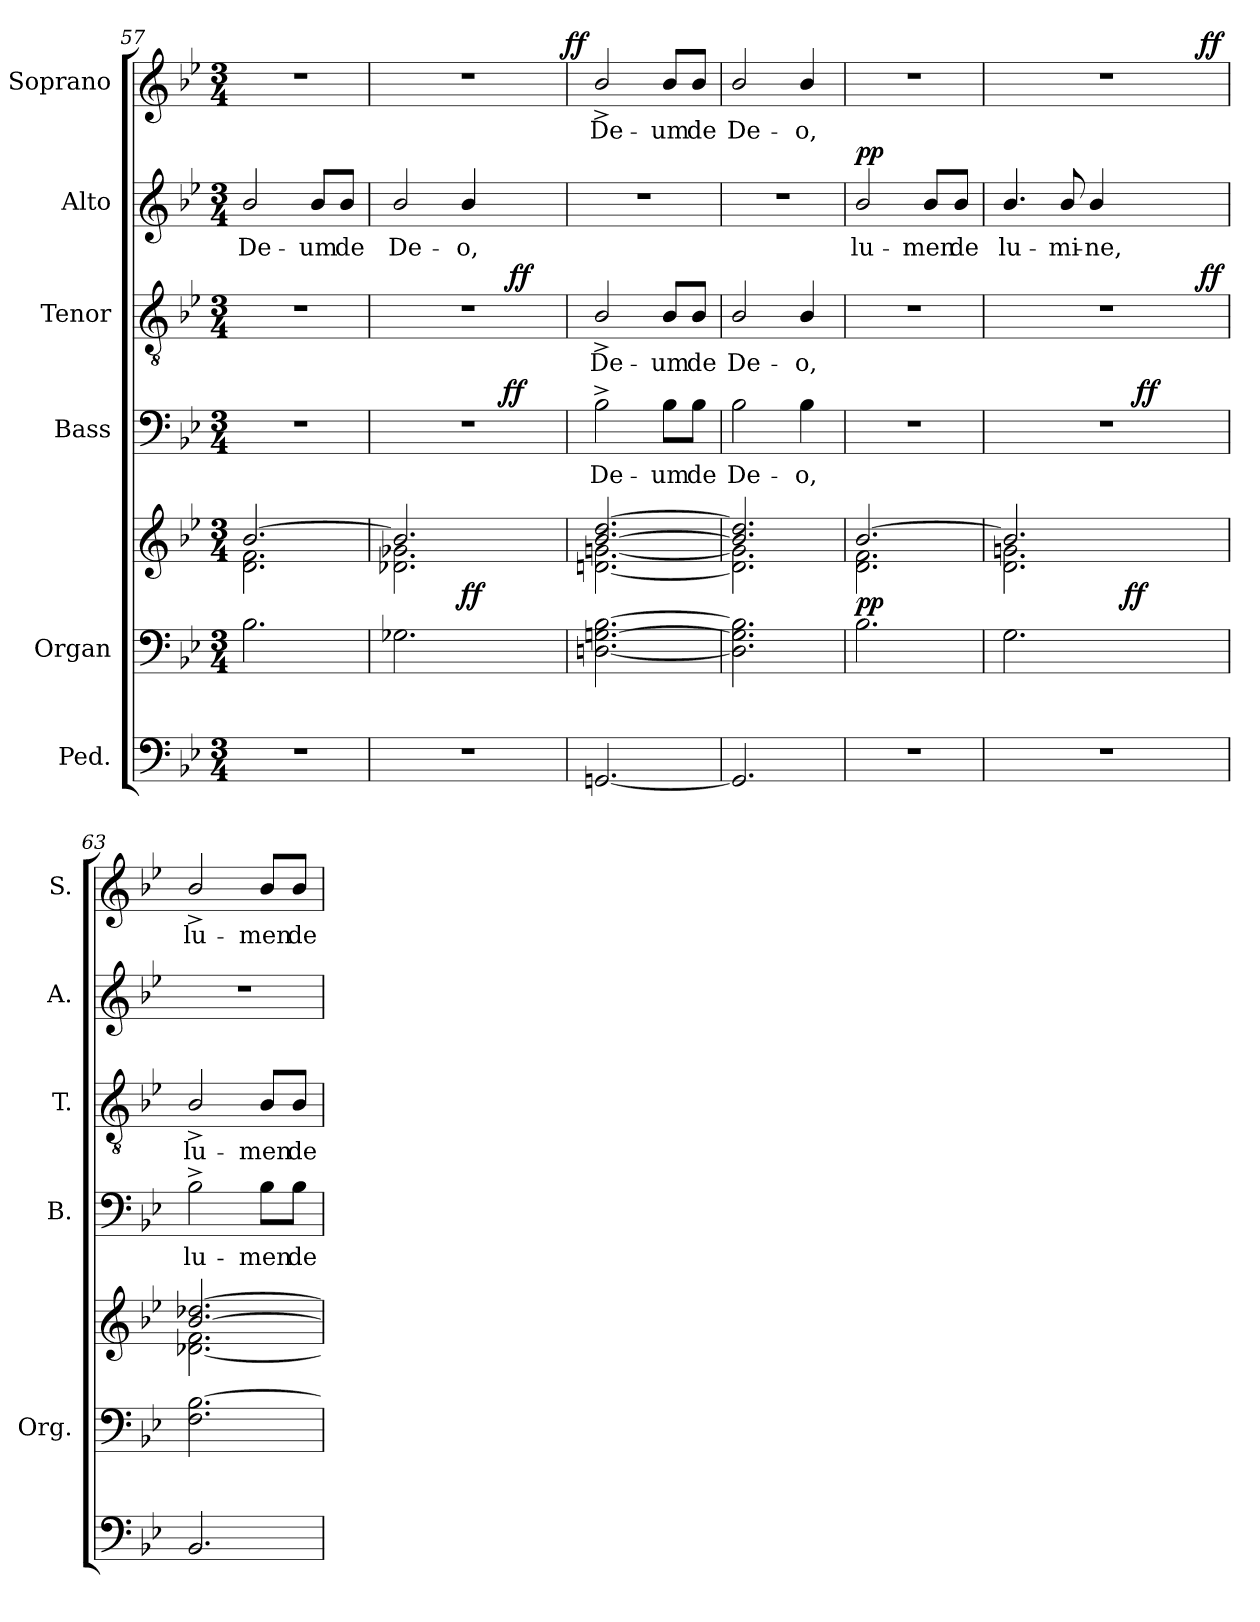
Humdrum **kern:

**kern	**kern	**kern	**dynam	**kern	**text	**dynam	**kern	**text	**dynam	**kern	**text	**dynam	**kern	**text	**dynam
*part6	*part5	*part5	*part5	*part4	*part4	*part4	*part3	*part3	*part3	*part2	*part2	*part2	*part1	*part1	*part1
*staff7	*staff6	*staff5	*staff5/6	*staff4	*staff4	*staff4	*staff3	*staff3	*staff3	*staff2	*staff2	*staff2	*staff1	*staff1	*staff1
*I"Ped.	*I"Organ	*	*	*I"Bass	*	*	*I"Tenor	*	*	*I"Alto	*	*	*I"Soprano	*	*
*	*I'Org.	*	*	*I'B.	*	*	*I'T.	*	*	*I'A.	*	*	*I'S.	*	*
*clefF4	*clefF4	*clefG2	*	*clefF4	*	*	*clefGv2	*	*	*clefG2	*	*	*clefG2	*	*
*	*	*	*	*	*	*	*ITrd7c12	*	*	*	*	*	*	*	*
*k[b-e-]	*k[b-e-]	*k[b-e-]	*	*k[b-e-]	*	*	*k[b-e-]	*	*	*k[b-e-]	*	*	*k[b-e-]	*	*
*B-:	*B-:	*B-:	*	*B-:	*	*	*B-:	*	*	*B-:	*	*	*B-:	*	*
*M3/4	*M3/4	*M3/4	*	*M3/4	*	*	*M3/4	*	*	*M3/4	*	*	*M3/4	*	*
=57	=57	=57	=57	=57	=57	=57	=57	=57	=57	=57	=57	=57	=57	=57	=57
!LO:N:vis=1	!	!	!	!LO:N:vis=1	!	!	!LO:N:vis=1	!	!	!	!	!	!	!	!
*	*	*^	*	*	*	*	*	*	*	*	*	*	*	*	*
!	!	!	!	!	!	!	!	!	!	!	!	!LO:LY:b:color=#000000	!	!LO:N:vis=1	!	!
2.r	2.B-i\	[2.b-i/	2.di\ 2.fi	.	2.r	.	.	2.r	.	.	2b-i/	De-	.	2.r	.	.
!	!	!	!	!	!	!	!	!	!	!	!	!LO:LY:b:color=#000000	!	!	!	!
.	.	.	.	.	.	.	.	.	.	.	8b-i/L	-um	.	.	.	.
!	!	!	!	!	!	!	!	!	!	!	!	!LO:LY:b:color=#000000	!	!	!	!
.	.	.	.	.	.	.	.	.	.	.	8b-i/J	de	.	.	.	.
=58	=58	=58	=58	=58	=58	=58	=58	=58	=58	=58	=58	=58	=58	=58	=58	=58
!LO:N:vis=1	!	!	!	!	!LO:N:vis=1	!	!	!LO:N:vis=1	!	!	!	!	!	!	!	!
!	!	!	!	!	!	!	!	!	!	!	!	!LO:LY:b:color=#000000	!	!LO:N:vis=1	!	!
*	*^	*	*	*	*^	*	*	*^	*	*	*	*	*	*^	*	*
2.r	2.G-Xi\	2ryy	2.b-i/]	2.d-Xi\ 2.g-Xi	.	2.r	2ryy	.	.	2.r	2ryy	.	.	2b-i/	De-	.	2.r	2ryy	.	.
!	!	!	!	!	!	!	!	!	!	!	!	!	!	!	!LO:LY:b:color=#000000	!	!	!	!	!
.	.	4ryy	.	.	ff	.	16ryy	.	.	.	16ryy	.	.	4b-i/	-o,	.	.	8ryy	.	.
.	.	.	.	.	.	.	32ryy	.	.	.	32ryy	.	.	.	.	.	.	.	.	.
.	.	.	.	.	.	.	64ryy	.	.	.	64ryy	.	.	.	.	.	.	.	.	.
.	.	.	.	.	.	.	512ryy	.	.	.	128ryy	.	.	.	.	.	.	.	.	.
.	.	.	.	.	.	.	8ryy	.	ff	.	.	.	.	.	.	.	.	.	.	.
.	.	.	.	.	.	.	.	.	.	.	512ryy	.	.	.	.	.	.	.	.	.
.	.	.	.	.	.	.	.	.	.	.	8ryy	.	ff	.	.	.	.	.	.	.
.	.	.	.	.	.	.	.	.	.	.	.	.	.	.	.	.	.	16ryy	.	.
.	.	.	.	.	.	.	.	.	.	.	.	.	.	.	.	.	.	32ryy	.	.
.	.	.	.	.	.	.	.	.	.	.	.	.	.	.	.	.	.	64ryy	.	.
.	.	.	.	.	.	.	.	.	.	.	.	.	.	.	.	.	.	128...ryy	.	.
.	.	.	.	.	.	.	128..ryy	.	.	.	.	.	.	.	.	.	.	.	.	.
.	.	.	.	.	.	.	.	.	.	.	256.ryy	.	.	.	.	.	.	.	.	.
.	.	.	.	.	.	.	.	.	.	.	.	.	.	.	.	.	.	1024ryy	.	ff
*	*	*	*	*	*	*v	*v	*	*	*	*	*	*	*	*	*	*v	*v	*	*
*	*v	*v	*	*	*	*	*	*	*v	*v	*	*	*	*	*	*	*	*
=59	=59	=59	=59	=59	=59	=59	=59	=59	=59	=59	=59	=59	=59	=59	=59	=59
*	*^	*	*	*	*^	*	*	*^	*	*	*	*	*	*^	*	*
!	!	!	!	!	!	!	!	!LO:LY:b:color=#000000	!	!	!	!	!	!	!	!	!	!	!	!
*	*	*	*	*	*	*v	*v	*	*	*	*	*	*	*	*	*	*v	*v	*	*
*	*v	*v	*	*	*	*	*	*	*v	*v	*	*	*	*	*	*	*	*
*	*^	*	*	*	*^	*	*	*^	*	*	*	*	*	*^	*	*
!	!	!	!	!	!	!	!	!	!	!	!	!LO:LY:b:color=#000000	!	!LO:N:vis=1	!	!	!	!	!	!
*	*	*	*	*	*	*v	*v	*	*	*	*	*	*	*	*	*	*v	*v	*	*
*	*v	*v	*	*	*	*	*	*	*v	*v	*	*	*	*	*	*	*	*
*	*^	*	*	*	*^	*	*	*^	*	*	*	*	*	*^	*	*
!	!	!	!	!	!	!	!	!	!	!	!	!	!	!	!	!	!	!	!LO:LY:b:color=#000000	!
*	*	*	*	*	*	*v	*v	*	*	*	*	*	*	*	*	*	*v	*v	*	*
*	*v	*v	*	*	*	*	*	*	*v	*v	*	*	*	*	*	*	*	*
[2.GGni/	[2.Dni\ [2.Gni [2.B-i	[2.b-i/ [2.ddi	[2.dni\ [2.gni	.	2B-^i\	De-	.	2BB-^i/	De-	.	2.r	.	.	2b-^i/	De-	.
!	!	!	!	!	!	!LO:LY:b:color=#000000	!	!	!	!	!	!	!	!	!	!
!	!	!	!	!	!	!	!	!	!LO:LY:b:color=#000000	!	!	!	!	!	!	!
!	!	!	!	!	!	!	!	!	!	!	!	!	!	!	!LO:LY:b:color=#000000	!
.	.	.	.	.	8B-i\L	-um	.	8BB-i/L	-um	.	.	.	.	8b-i/L	-um	.
!	!	!	!	!	!	!LO:LY:b:color=#000000	!	!	!	!	!	!	!	!	!	!
!	!	!	!	!	!	!	!	!	!LO:LY:b:color=#000000	!	!	!	!	!	!	!
!	!	!	!	!	!	!	!	!	!	!	!	!	!	!	!LO:LY:b:color=#000000	!
.	.	.	.	.	8B-i\J	de	.	8BB-i/J	de	.	.	.	.	8b-i/J	de	.
=60	=60	=60	=60	=60	=60	=60	=60	=60	=60	=60	=60	=60	=60	=60	=60	=60
!	!	!	!	!	!	!LO:LY:b:color=#000000	!	!	!	!	!	!	!	!	!	!
!	!	!	!	!	!	!	!	!	!LO:LY:b:color=#000000	!	!LO:N:vis=1	!	!	!	!	!
!	!	!	!	!	!	!	!	!	!	!	!	!	!	!	!LO:LY:b:color=#000000	!
2.GGi/]	2.Di\] 2.Gi] 2.B-i]	2.b-i/] 2.ddi]	2.di\] 2.gi]	.	2B-i\	De-	.	2BB-i/	De-	.	2.r	.	.	2b-i/	De-	.
!	!	!	!	!	!	!LO:LY:b:color=#000000	!	!	!	!	!	!	!	!	!	!
!	!	!	!	!	!	!	!	!	!LO:LY:b:color=#000000	!	!	!	!	!	!	!
!	!	!	!	!	!	!	!	!	!	!	!	!	!	!	!LO:LY:b:color=#000000	!
.	.	.	.	.	4B-i\	-o,	.	4BB-i/	-o,	.	.	.	.	4b-i/	-o,	.
=61	=61	=61	=61	=61	=61	=61	=61	=61	=61	=61	=61	=61	=61	=61	=61	=61
!LO:N:vis=1	!	!	!	!	!LO:N:vis=1	!	!	!LO:N:vis=1	!	!	!	!	!	!	!	!
!	!	!	!	!	!	!	!	!	!	!	!	!LO:LY:b:color=#000000	!	!LO:N:vis=1	!	!
2.r	2.B-i\	[2.b-i/	2.di\ 2.fi	pp	2.r	.	.	2.r	.	.	2b-i/	lu-	pp	2.r	.	.
!	!	!	!	!	!	!	!	!	!	!	!	!LO:LY:b:color=#000000	!	!	!	!
.	.	.	.	.	.	.	.	.	.	.	8b-i/L	-men	.	.	.	.
!	!	!	!	!	!	!	!	!	!	!	!	!LO:LY:b:color=#000000	!	!	!	!
.	.	.	.	.	.	.	.	.	.	.	8b-i/J	de	.	.	.	.
!!LO:LB:g=z
=62	=62	=62	=62	=62	=62	=62	=62	=62	=62	=62	=62	=62	=62	=62	=62	=62
!LO:N:vis=1	!	!	!	!	!LO:N:vis=1	!	!	!LO:N:vis=1	!	!	!	!	!	!	!	!
!	!	!	!	!	!	!	!	!	!	!	!	!LO:LY:b:color=#000000	!	!LO:N:vis=1	!	!
*	*^	*	*	*	*^	*	*	*^	*	*	*	*	*	*^	*	*
2.r	2.Gi\	2ryy	2.b-i/]	2.di\ 2.gni	.	2.r	2ryy	.	.	2.r	2ryy	.	.	4.b-i/	lu-	.	2.r	2ryy	.	.
!	!	!	!	!	!	!	!	!	!	!	!	!	!	!	!LO:LY:b:color=#000000	!	!	!	!	!
.	.	.	.	.	.	.	.	.	.	.	.	.	.	8b-i/	-mi-	.	.	.	.	.
!	!	!	!	!	!	!	!	!	!	!	!	!	!	!	!LO:LY:b:color=#000000	!	!	!	!	!
.	.	16ryy	.	.	.	.	16ryy	.	.	.	8ryy	.	.	4b-i/	-ne,	.	.	8ryy	.	.
.	.	64ryy	.	.	.	.	32ryy	.	.	.	.	.	.	.	.	.	.	.	.	.
.	.	128ryy	.	.	.	.	.	.	.	.	.	.	.	.	.	.	.	.	.	.
.	.	512ryy	.	.	.	.	.	.	.	.	.	.	.	.	.	.	.	.	.	.
.	.	8ryy	.	.	ff	.	.	.	.	.	.	.	.	.	.	.	.	.	.	.
.	.	.	.	.	.	.	128..ryy	.	.	.	.	.	.	.	.	.	.	.	.	.
.	.	.	.	.	.	.	8ryy	.	ff	.	.	.	.	.	.	.	.	.	.	.
.	.	.	.	.	.	.	.	.	.	.	16ryy	.	.	.	.	.	.	16ryy	.	.
.	.	.	.	.	.	.	.	.	.	.	32ryy	.	.	.	.	.	.	32ryy	.	.
.	.	32ryy	.	.	.	.	.	.	.	.	.	.	.	.	.	.	.	.	.	.
.	.	.	.	.	.	.	.	.	.	.	64ryy	.	.	.	.	.	.	64ryy	.	.
.	.	.	.	.	.	.	64ryy	.	.	.	.	.	.	.	.	.	.	.	.	.
.	.	.	.	.	.	.	.	.	.	.	128...ryy	.	.	.	.	.	.	128...ryy	.	.
.	.	256.ryy	.	.	.	.	.	.	.	.	.	.	.	.	.	.	.	.	.	.
.	.	.	.	.	.	.	512ryy	.	.	.	.	.	.	.	.	.	.	.	.	.
.	.	.	.	.	.	.	.	.	.	.	1024ryy	.	ff	.	.	.	.	1024ryy	.	ff
*	*	*	*	*	*	*v	*v	*	*	*	*	*	*	*	*	*	*v	*v	*	*
*	*v	*v	*	*	*	*	*	*	*v	*v	*	*	*	*	*	*	*	*
=63	=63	=63	=63	=63	=63	=63	=63	=63	=63	=63	=63	=63	=63	=63	=63	=63
*	*^	*	*	*	*^	*	*	*^	*	*	*	*	*	*^	*	*
!	!	!	!	!	!	!	!	!LO:LY:b:color=#000000	!	!	!	!	!	!	!	!	!	!	!	!
*	*	*	*	*	*	*v	*v	*	*	*	*	*	*	*	*	*	*v	*v	*	*
*	*v	*v	*	*	*	*	*	*	*v	*v	*	*	*	*	*	*	*	*
*	*^	*	*	*	*^	*	*	*^	*	*	*	*	*	*^	*	*
!	!	!	!	!	!	!	!	!	!	!	!	!LO:LY:b:color=#000000	!	!LO:N:vis=1	!	!	!	!	!	!
*	*	*	*	*	*	*v	*v	*	*	*	*	*	*	*	*	*	*v	*v	*	*
*	*v	*v	*	*	*	*	*	*	*v	*v	*	*	*	*	*	*	*	*
*	*^	*	*	*	*^	*	*	*^	*	*	*	*	*	*^	*	*
!	!	!	!	!	!	!	!	!	!	!	!	!	!	!	!	!	!	!	!LO:LY:b:color=#000000	!
*	*	*	*	*	*	*v	*v	*	*	*	*	*	*	*	*	*	*v	*v	*	*
*	*v	*v	*	*	*	*	*	*	*v	*v	*	*	*	*	*	*	*	*
2.BB-i/	2.Fi\ [2.B-i	[2.b-i/ [2.dd-Xi	[2.d-Xi\ 2.fi	.	2B-^i\	lu-	.	2BB-^i/	lu-	.	2.r	.	.	2b-^i/	lu-	.
!	!	!	!	!	!	!LO:LY:b:color=#000000	!	!	!	!	!	!	!	!	!	!
!	!	!	!	!	!	!	!	!	!LO:LY:b:color=#000000	!	!	!	!	!	!	!
!	!	!	!	!	!	!	!	!	!	!	!	!	!	!	!LO:LY:b:color=#000000	!
.	.	.	.	.	8B-i\L	-men	.	8BB-i/L	-men	.	.	.	.	8b-i/L	-men	.
!	!	!	!	!	!	!LO:LY:b:color=#000000	!	!	!	!	!	!	!	!	!	!
!	!	!	!	!	!	!	!	!	!LO:LY:b:color=#000000	!	!	!	!	!	!	!
!	!	!	!	!	!	!	!	!	!	!	!	!	!	!	!LO:LY:b:color=#000000	!
.	.	.	.	.	8B-i\J	de	.	8BB-i/J	de	.	.	.	.	8b-i/J	de	.
*	*	*v	*v	*	*	*	*	*	*	*	*	*	*	*	*	*
=	=	=	=	=	=	=	=	=	=	=	=	=	=	=	=
*-	*-	*-	*-	*-	*-	*-	*-	*-	*-	*-	*-	*-	*-	*-	*-
